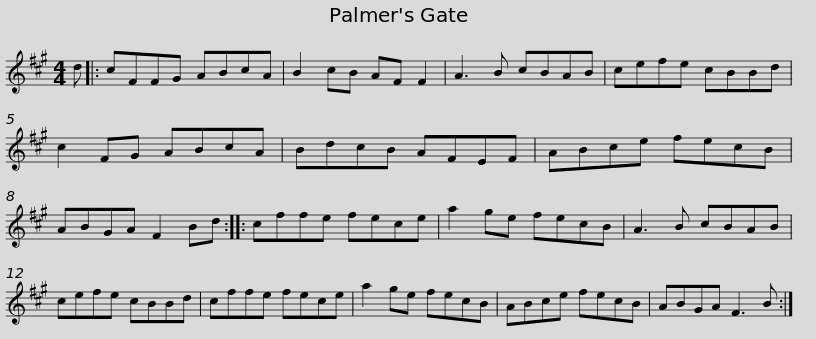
X:1
L:1/8
M:4/4
I:linebreak $
K:A
V:1 treble
V:1
 d |: cFFG ABcA | B2 cB AF F2 | A3 B cBAB | cefe cBBd | %5
 c2 FG ABcA |$ BdcB AFEF | ABce fecB | ABGA F2 Bd :: cffe fece | %10
 a2 ge fecB |$ A3 B cBAB | cefe cBBd | cffe fece | a2 ge fecB | %15
 ABce fecB | ABGA F3 B :| %17
